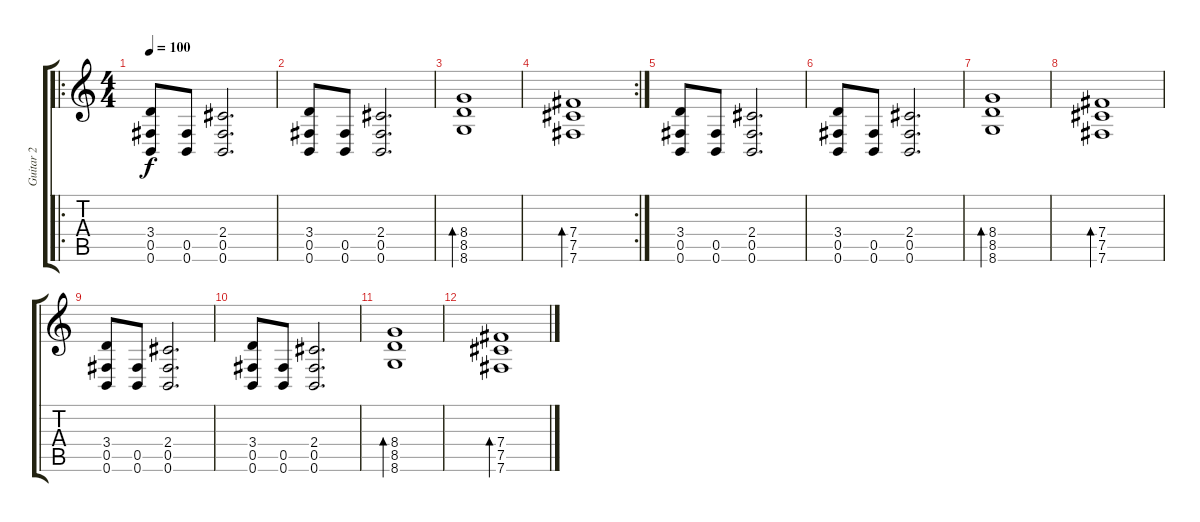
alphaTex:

\track ("Guitar 2" "Guitar 2") {instrument electricguitarclean}
\staff {score tabs}
\tuning (Db4 Ab3 E3 B2 Gb2 B1) {hide}
\ro
\ts (4 4)
\tempo 100
\clef g2
\ks c
(3.4 0.5 0.6).8{dy f} (0.5 0.6).8 (2.4 0.5 0.6).2{d} |
(3.4 0.5 0.6).8 (0.5 0.6).8 (2.4 0.5 0.6).2{d} |
(8.4 8.5 8.6).1{bd 480} |
\rc 2
(7.4 7.5 7.6).1{bd 480} |
(3.4 0.5 0.6).8 (0.5 0.6).8 (2.4 0.5 0.6).2{d} |
(3.4 0.5 0.6).8 (0.5 0.6).8 (2.4 0.5 0.6).2{d} |
(8.4 8.5 8.6).1{bd 480} |
(7.4 7.5 7.6).1{bd 480} |
(3.4 0.5 0.6).8 (0.5 0.6).8 (2.4 0.5 0.6).2{d} |
(3.4 0.5 0.6).8 (0.5 0.6).8 (2.4 0.5 0.6).2{d} |
(8.4 8.5 8.6).1{bd 480} |
(7.4 7.5 7.6).1{bd 480}
